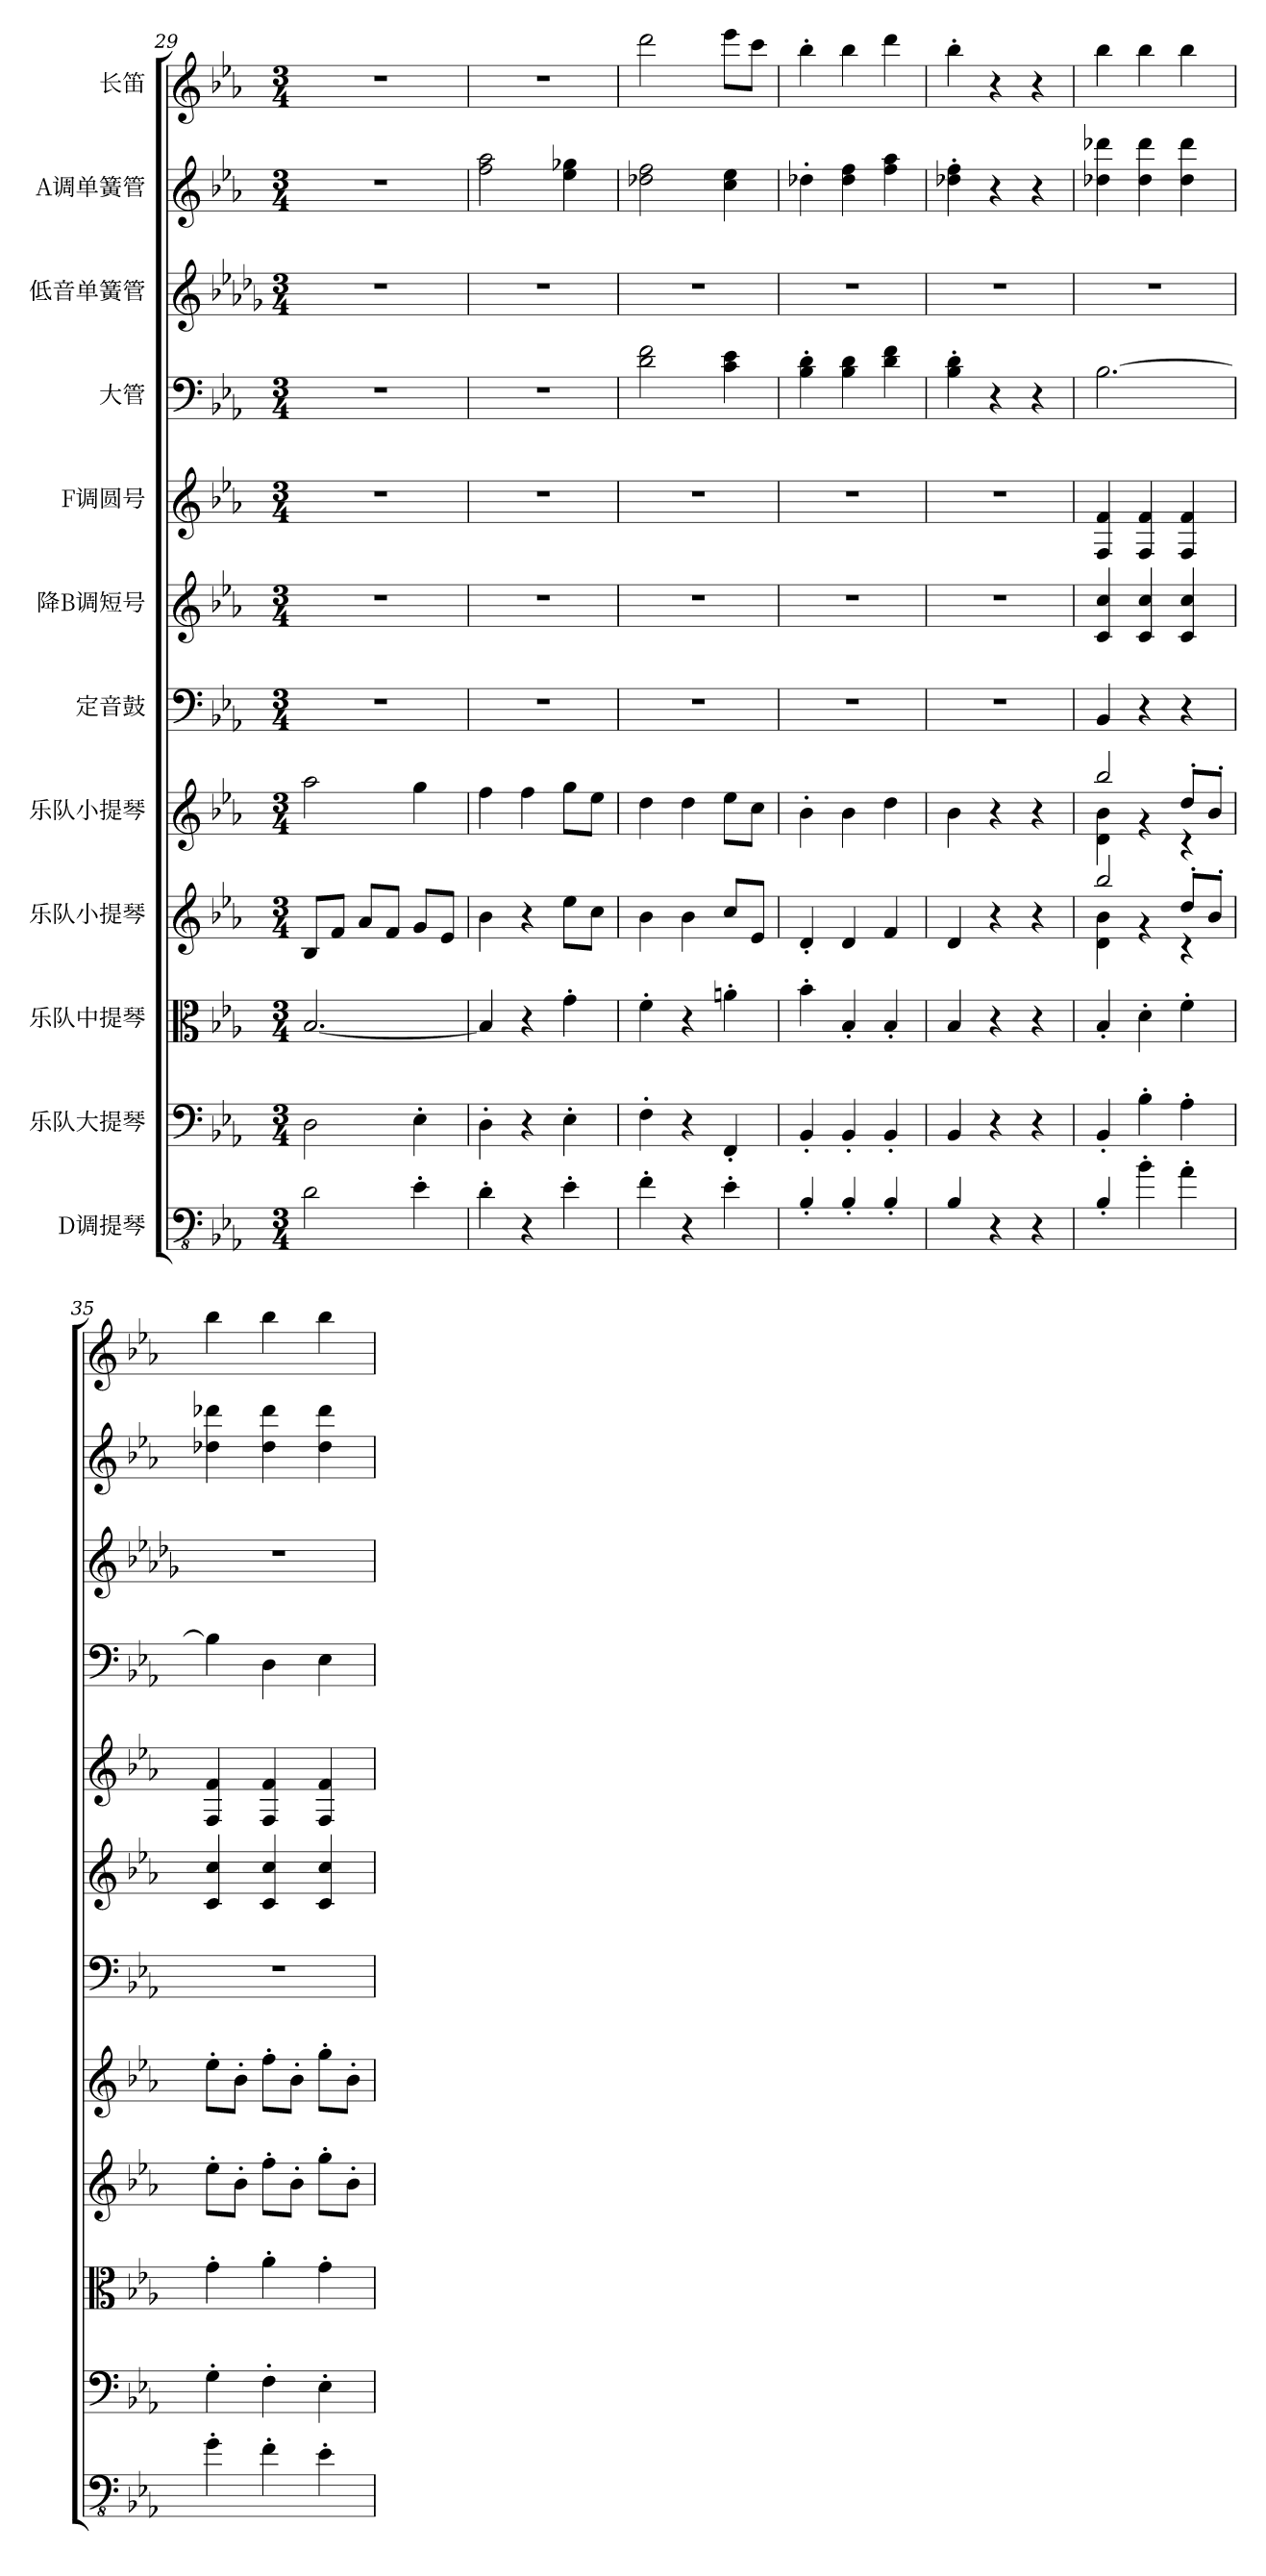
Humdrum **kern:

**kern	**kern	**kern	**kern	**kern	**kern	**kern	**kern	**kern	**kern	**kern	**kern
*part12	*part11	*part10	*part9	*part8	*part7	*part6	*part5	*part4	*part3	*part2	*part1
*staff12	*staff11	*staff10	*staff9	*staff8	*staff7	*staff6	*staff5	*staff4	*staff3	*staff2	*staff1
*I"D调提琴	*I"乐队大提琴	*I"乐队中提琴	*I"乐队小提琴	*I"乐队小提琴	*I"定音鼓	*I"降B调短号	*I"F调圆号	*I"大管	*I"低音单簧管	*I"A调单簧管	*I"长笛
*clefFv4	*clefF4	*clefC3	*clefG2	*clefG2	*clefF4	*clefG2	*clefG2	*clefF4	*clefG2	*clefG2	*clefG2
*ITrd7c12	*	*	*	*	*	*ITrd1c2	*ITrd4c7	*	*ITrd8c14	*ITrd2c3	*
*k[b-e-a-]	*k[b-e-a-]	*k[b-e-a-]	*k[b-e-a-]	*k[b-e-a-]	*k[b-e-a-]	*k[b-e-a-d-g-]	*k[b-e-a-d-]	*k[b-e-a-]	*k[b-e-a-d-g-]	*k[]	*k[b-e-a-]
*M3/4	*M3/4	*M3/4	*M3/4	*M3/4	*M3/4	*M3/4	*M3/4	*M3/4	*M3/4	*M3/4	*M3/4
=29	=29	=29	=29	=29	=29	=29	=29	=29	=29	=29	=29
2DD\	2D\	[2.B-/	8B-/L	2aa-\	2.r	2.r	2.r	2.r	2.r	2.r	2.r
.	.	.	8f/J	.	.	.	.	.	.	.	.
.	.	.	8a-/L	.	.	.	.	.	.	.	.
.	.	.	8f/J	.	.	.	.	.	.	.	.
4EE-'\	4E-'\	.	8g/L	4gg\	.	.	.	.	.	.	.
.	.	.	8e-/J	.	.	.	.	.	.	.	.
=30	=30	=30	=30	=30	=30	=30	=30	=30	=30	=30	=30
4DD'\	4D'\	4B-/]	4b-\	4ff\	2.r	2.r	2.r	2.r	2.r	2dd\ 2ff\	2.r
4r	4r	4r	4r	4ff\	.	.	.	.	.	.	.
4EE-'\	4E-'\	4g'\	8ee-\L	8gg\L	.	.	.	.	.	4cc\ 4ee-X\	.
.	.	.	8cc\J	8ee-\J	.	.	.	.	.	.	.
!!LO:PB:g=z
=31	=31	=31	=31	=31	=31	=31	=31	=31	=31	=31	=31
4FF'\	4F'\	4f'\	4b-\	4dd\	2.r	2.r	2.r	2d\ 2f\	2.r	2b-X\ 2dd\	2ddd\
4r	4r	4r	4b-\	4dd\	.	.	.	.	.	.	.
4EE-'\	4FF'/	4an'\	8cc/L	8ee-\L	.	.	.	4c\ 4e-\	.	4a\ 4cc\	8eee-\L
.	.	.	8e-/J	8cc\J	.	.	.	.	.	.	8ccc\J
=32	=32	=32	=32	=32	=32	=32	=32	=32	=32	=32	=32
*	*	*	*	*	*	*	*	*	*	*	*MM130
4BBB-'/	4BB-'/	4b-'\	4d'/	4b-'\	2.r	2.r	2.r	4B-\' 4d\'	2.r	4b-X'\	4bb-'\
4BBB-'/	4BB-'/	4B-'/	4d/	4b-\	.	.	.	4B-\ 4d\	.	4b-\ 4dd\	4bb-\
4BBB-'/	4BB-'/	4B-'/	4f/	4dd\	.	.	.	4d\ 4f\	.	4dd\ 4ff\	4ddd\
=33	=33	=33	=33	=33	=33	=33	=33	=33	=33	=33	=33
4BBB-/	4BB-/	4B-/	4d/	4b-\	2.r	2.r	2.r	4B-\' 4d\'	2.r	4b-X\' 4dd\'	4bb-'\
4r	4r	4r	4r	4r	.	.	.	4r	.	4r	4r
4r	4r	4r	4r	4r	.	.	.	4r	.	4r	4r
=34	=34	=34	=34	=34	=34	=34	=34	=34	=34	=34	=34
*	*	*	*	*	*	*	*	*	*	*	*MM136
*	*	*	*^	*^	*	*	*	*	*	*	*
4BBB-'/	4BB-'/	4B-'/	2bb-/	4d\ 4b-\	2bb-/	4d\ 4b-\	4BB-/	4B-/ 4b-/	4BB-/ 4B-/	[2.B-\	2.r	4b-X\ 4bb-X\	4bb-\
4BB-'\	4B-'\	4d'\	.	4r	.	4r	4r	4B-/ 4b-/	4BB-/ 4B-/	.	.	4b-\ 4bb-\	4bb-\
4AA-'\	4A-'\	4f'\	8dd'/L	4r	8dd'/L	4r	4r	4B-/ 4b-/	4BB-/ 4B-/	.	.	4b-\ 4bb-\	4bb-\
.	.	.	8b-'/J	.	8b-'/J	.	.	.	.	.	.	.	.
*	*	*	*v	*v	*	*	*	*	*	*	*	*	*
*	*	*	*	*v	*v	*	*	*	*	*	*	*
=35	=35	=35	=35	=35	=35	=35	=35	=35	=35	=35	=35
4GG'\	4G'\	4g'\	8ee-'\L	8ee-'\L	2.r	4B-/ 4b-/	4BB-/ 4B-/	4B-\]	2.r	4b-X\ 4bb-X\	4bb-\
.	.	.	8b-'\J	8b-'\J	.	.	.	.	.	.	.
4FF'\	4F'\	4a-'\	8ff'\L	8ff'\L	.	4B-/ 4b-/	4BB-/ 4B-/	4D\	.	4b-\ 4bb-\	4bb-\
.	.	.	8b-'\J	8b-'\J	.	.	.	.	.	.	.
4EE-'\	4E-'\	4g'\	8gg'\L	8gg'\L	.	4B-/ 4b-/	4BB-/ 4B-/	4E-\	.	4b-\ 4bb-\	4bb-\
.	.	.	8b-'\J	8b-'\J	.	.	.	.	.	.	.
=	=	=	=	=	=	=	=	=	=	=	=
*-	*-	*-	*-	*-	*-	*-	*-	*-	*-	*-	*-
